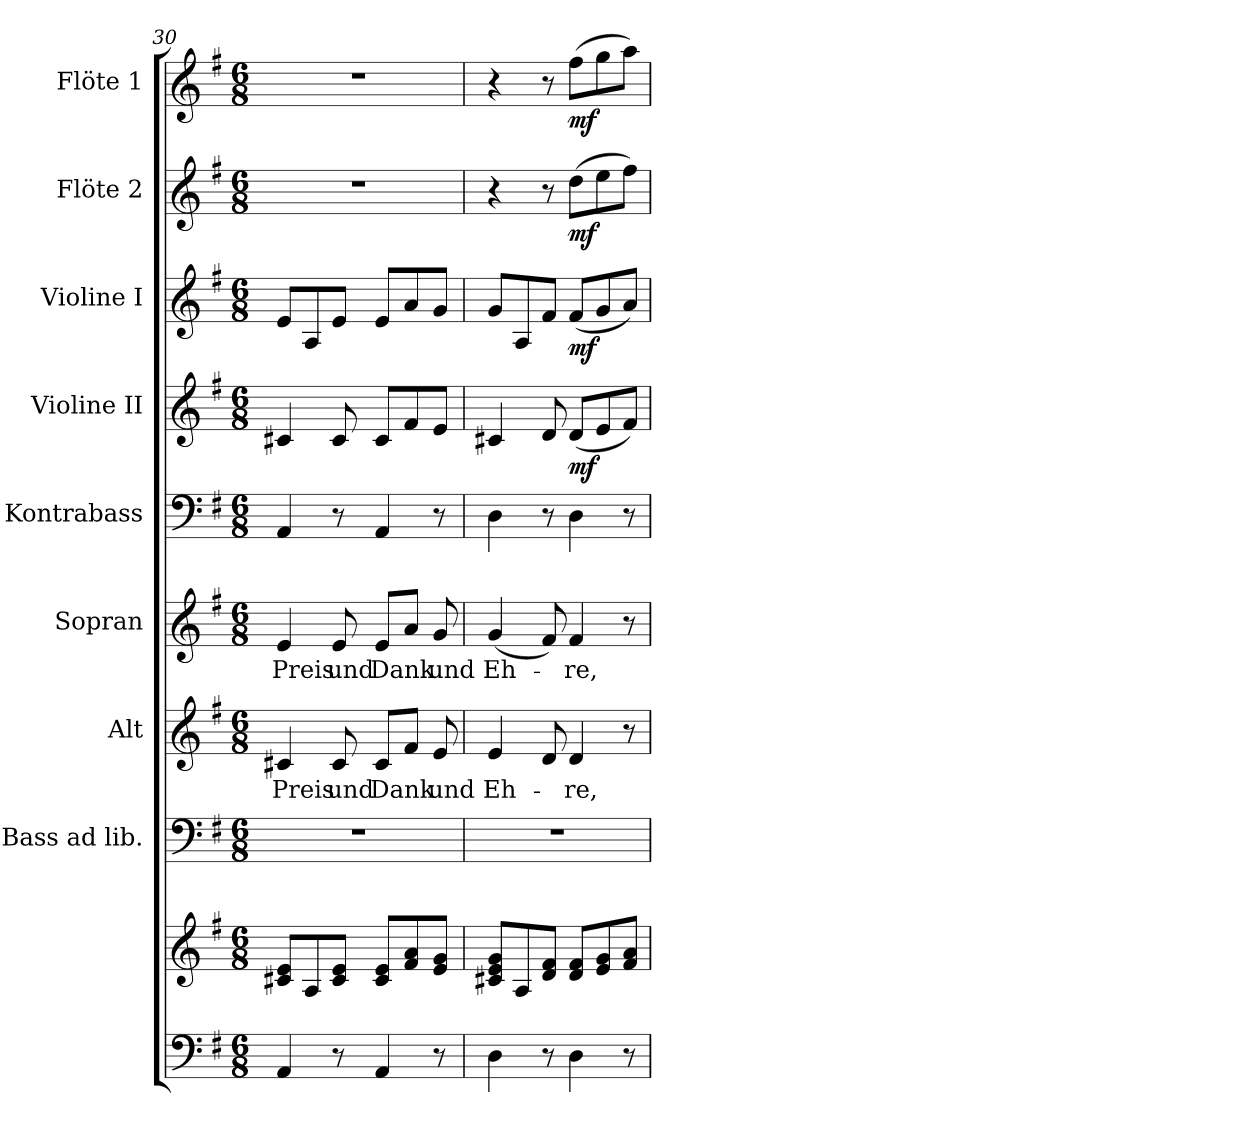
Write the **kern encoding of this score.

**kern	**kern	**kern	**kern	**text	**kern	**text	**kern	**kern	**dynam	**kern	**dynam	**kern	**dynam	**kern	**dynam
*part9	*part9	*part8	*part7	*part7	*part6	*part6	*part5	*part4	*part4	*part3	*part3	*part2	*part2	*part1	*part1
*staff10	*staff9	*staff8	*staff7	*staff7	*staff6	*staff6	*staff5	*staff4	*staff4	*staff3	*staff3	*staff2	*staff2	*staff1	*staff1
*	*	*I"Bass ad lib.	*I"Alt	*	*I"Sopran	*	*I"Kontrabass	*I"Violine II	*	*I"Violine I	*	*I"Flöte 2	*	*I"Flöte 1	*
*	*	*I'B.	*I'A.	*	*I'S.	*	*I'Kb.	*I'Vl. II	*	*I'Vl. I	*	*I'Fl. 2	*	*I'Fl. 1	*
*clefF4	*clefG2	*clefF4	*clefG2	*	*clefG2	*	*clefF4	*clefG2	*	*clefG2	*	*clefG2	*	*clefG2	*
*	*	*	*	*	*	*	*ITrd7c12	*	*	*	*	*	*	*	*
*k[f#]	*k[f#]	*k[f#]	*k[f#]	*	*k[f#]	*	*k[f#]	*k[f#]	*	*k[f#]	*	*k[f#]	*	*k[f#]	*
*G:	*G:	*G:	*G:	*	*G:	*	*G:	*G:	*	*G:	*	*G:	*	*G:	*
*M6/8	*M6/8	*M6/8	*M6/8	*	*M6/8	*	*M6/8	*M6/8	*	*M6/8	*	*M6/8	*	*M6/8	*
=30	=30	=30	=30	=30	=30	=30	=30	=30	=30	=30	=30	=30	=30	=30	=30
!	!	!	!	!LO:LY:b	!	!LO:LY:b	!	!	!	!	!	!	!	!	!
4AA/	8c#X/ 8e/L	2.r	4c#X/	Preis	4e/	Preis	4AAA/	4c#X/	.	8e/L	.	2.r	.	2.r	.
.	8A/	.	.	.	.	.	.	.	.	8A/	.	.	.	.	.
!	!	!	!	!LO:LY:b	!	!LO:LY:b	!	!	!	!	!	!	!	!	!
8r	8c#/ 8e/J	.	8c#/	und	8e/	und	8r	8c#/	.	8e/J	.	.	.	.	.
!	!	!	!	!LO:LY:b	!	!LO:LY:b	!	!	!	!	!	!	!	!	!
4AA/	8c#/ 8e/L	.	8c#/L	Dank	8e/L	Dank	4AAA/	8c#/L	.	8e/L	.	.	.	.	.
.	8f#/ 8a/	.	8f#/J	.	8a/J	.	.	8f#/	.	8a/	.	.	.	.	.
!	!	!	!	!LO:LY:b	!	!LO:LY:b	!	!	!	!	!	!	!	!	!
8r	8e/ 8g/J	.	8e/	und	8g/	und	8r	8e/J	.	8g/J	.	.	.	.	.
!!LO:PB:g=z
=31	=31	=31	=31	=31	=31	=31	=31	=31	=31	=31	=31	=31	=31	=31	=31
!	!	!	!	!LO:LY:b	!	!LO:LY:b	!	!	!	!	!	!	!	!	!
4D\	8c#X/ 8e/ 8g/L	2.r	4e/	Eh-	(<4g/	Eh-	4DD\	4c#X/	.	8g/L	.	4r	.	4r	.
.	8A/	.	.	.	.	.	.	.	.	8A/	.	.	.	.	.
8r	8d/ 8f#/J	.	8d/	.	8f#/)	.	8r	8d/	.	8f#/J	.	8r	.	8r	.
!	!	!	!	!LO:LY:b	!	!LO:LY:b	!	!	!LO:DY:b	!	!LO:DY:b	!	!LO:DY:b	!	!LO:DY:b
4D\	8d/ 8f#/L	.	4d/	-re,	4f#/	-re,	4DD\	(<8d/L	mf	(<8f#/L	mf	(>8dd\L	mf	(>8ff#\L	mf
.	8e/ 8g/	.	.	.	.	.	.	8e/	.	8g/	.	8ee\	.	8gg\	.
8r	8f#/ 8a/J	.	8r	.	8r	.	8r	8f#/J)	.	8a/J)	.	8ff#\J)	.	8aa\J)	.
=	=	=	=	=	=	=	=	=	=	=	=	=	=	=	=
*-	*-	*-	*-	*-	*-	*-	*-	*-	*-	*-	*-	*-	*-	*-	*-
